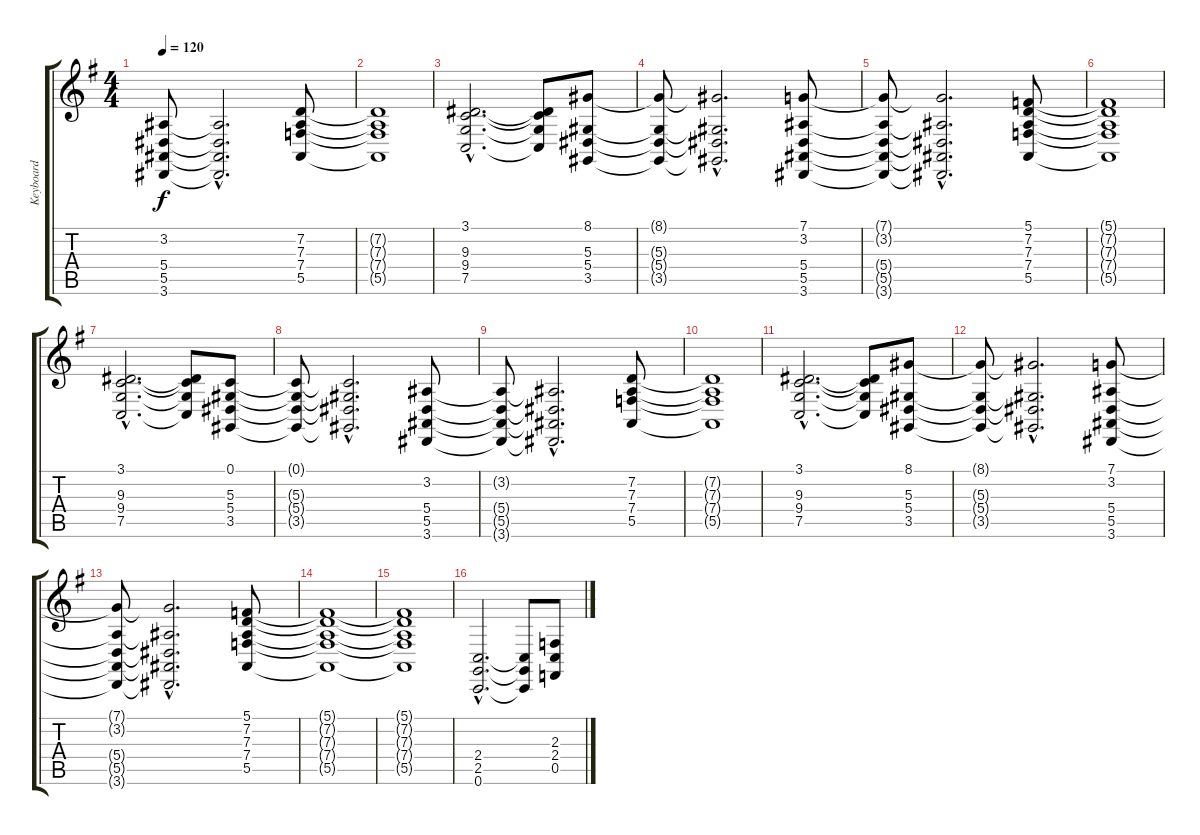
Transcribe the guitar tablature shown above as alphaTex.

\track ("Keyboard" "Keyboard") {instrument stringensemble2}
\staff {score tabs}
\tuning (C4 G3 Eb3 Bb2 F2 C2) {hide}
\ts (4 4)
\tempo 120
\clef g2
\ks g
(3.2{t} 5.4{t} 5.5{t} 3.6{t}).8{dy f} (3.2{hac t} 5.4{hac t} 5.5{hac t} 3.6{hac t}).2{d} (7.2 7.3 7.4 5.5).8 |
(7.2{t} 7.3{t} 7.4{t} 5.5{t}).1 |
(3.1{hac} 9.3{hac} 9.4{hac} 7.5{hac}).2{d} (3.1{t} 9.3{t} 9.4{t} 7.5{t}).8 (8.1 5.3 5.4 3.5).8 |
(8.1{t} 5.3{t} 5.4{t} 3.5{t}).8 (8.1{hac t} 5.3{hac t} 5.4{hac t} 3.5{hac t}).2{d} (7.1 3.2 5.4 5.5 3.6).8 |
(7.1{t} 3.2{t} 5.4{t} 5.5{t} 3.6{t}).8 (7.1{hac t} 3.2{hac t} 5.4{hac t} 5.5{hac t} 3.6{hac t}).2{d} (5.1 7.2 7.3 7.4 5.5).8 |
(5.1{t} 7.2{t} 7.3{t} 7.4{t} 5.5{t}).1 |
(3.1{hac} 9.3{hac} 9.4{hac} 7.5{hac}).2{d} (3.1{t} 9.3{t} 9.4{t} 7.5{t}).8 (0.1 5.3 5.4 3.5).8 |
(0.1{t} 5.3{t} 5.4{t} 3.5{t}).8 (0.1{hac t} 5.3{hac t} 5.4{hac t} 3.5{hac t}).2{d} (3.2 5.4 5.5 3.6).8 |
(3.2{t} 5.4{t} 5.5{t} 3.6{t}).8 (3.2{hac t} 5.4{hac t} 5.5{hac t} 3.6{hac t}).2{d} (7.2 7.3 7.4 5.5).8 |
(7.2{t} 7.3{t} 7.4{t} 5.5{t}).1 |
(3.1{hac} 9.3{hac} 9.4{hac} 7.5{hac}).2{d} (3.1{t} 9.3{t} 9.4{t} 7.5{t}).8 (8.1 5.3 5.4 3.5).8 |
(8.1{t} 5.3{t} 5.4{t} 3.5{t}).8 (8.1{hac t} 5.3{hac t} 5.4{hac t} 3.5{hac t}).2{d} (7.1 3.2 5.4 5.5 3.6).8 |
(7.1{t} 3.2{t} 5.4{t} 5.5{t} 3.6{t}).8 (7.1{hac t} 3.2{hac t} 5.4{hac t} 5.5{hac t} 3.6{hac t}).2{d} (5.1 7.2 7.3 7.4 5.5).8 |
(5.1{t} 7.2{t} 7.3{t} 7.4{t} 5.5{t}).1 |
(5.1{t} 7.2{t} 7.3{t} 7.4{t} 5.5{t}).1 |
(2.4{hac} 2.5{hac} 0.6{hac}).2{d} (2.4{t} 2.5{t} 0.6{t}).8 (2.3 2.4 0.5).8
